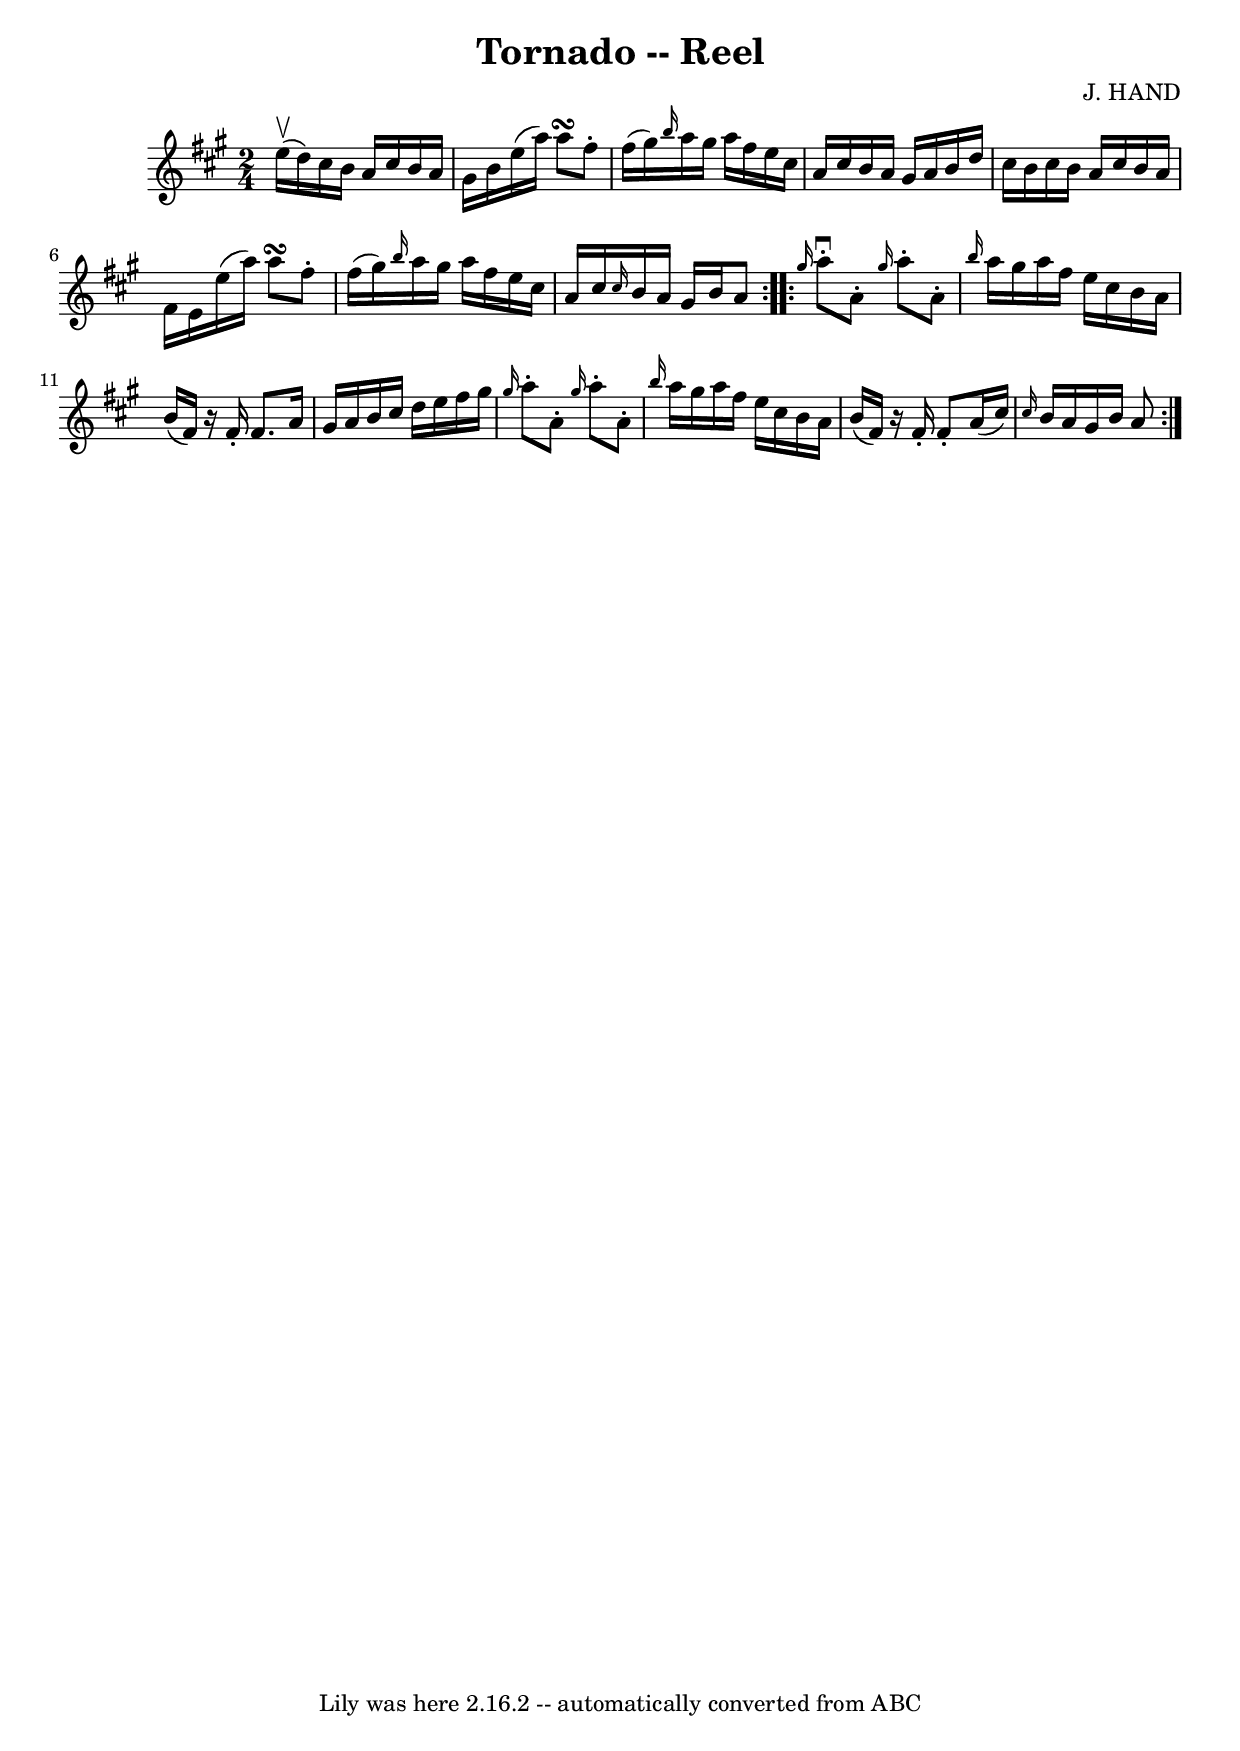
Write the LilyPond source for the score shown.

\version "2.16.2"
\include "Mammoth.ily"
\header {
  %% book = "Ryan's Mammoth Collection"
  composer = "J. HAND"
  crossRefNumber = "1"
  footnotes = "\\\\262"
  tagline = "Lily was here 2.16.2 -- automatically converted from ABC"
  title = "Tornado -- Reel"

}
voicedefault =  {



  \repeat volta 2 {

    \time 2/4 
    \key a \major     e''16^\upbow(d''16)  |
    cis''16         b'16 a'16 cis''16 b'16 a'16 gis'16 b'16     |
    e''16 (     a''16) a''8\turn fis''8-. fis''16 (gis''16)    |
    
    \grace { b''16  
	   } a''16 gis''16 a''16 fis''16 e''16 cis''16      a'16 cis''16     |
    b'16 a'16 gis'16 a'16 b'16         d''16 cis''16 b'16     |
    cis''16 b'16 a'16 cis''16         b'16 a'16 fis'16 e'16     |
    e''16 (a''16) a''8\turn         fis''8-. fis''16 (gis''16)    |
    \grace { b''16  
	   } a''16         gis''16 a''16 fis''16 e''16 cis''16 a'16 cis''16     |
    
    \grace { cis''16  
	   } b'16 a'16 gis'16 b'16 a'8  
  }     

  \repeat volta 2 {
    \grace { gis''16  
	   } a''8^\downbow-. a'8-. \grace {   
	     gis''16   	   } a''8-. a'8-.    |
    \grace { b''16  
	   } a''16         gis''16 a''16 fis''16 e''16 cis''16 b'16 a'16     |
         b'16 (fis'16)   r16 fis'16-. fis'8. a'16     |
    gis'16         a'16 b'16 cis''16 d''16 e''16 fis''16 gis''16     |
    
    \grace { gis''16  
	   } a''8-. a'8-.   \grace { gis''16  
				     } a''8-.        a'8-.    |
    \grace { b''16  
	   } a''16 gis''16 a''16 fis''16        e''16 cis''16 b'16 a'16     |
    b'16 (fis'16)   r16      fis'16-. fis'8-. a'16 (cis''16)    |
    \grace { cis''16  

	   } b'16 a'16 gis'16 b'16 a'8  
  }   

}

\score{
  <<

    \context Staff="default"
    {
      \voicedefault 
      
    }

  >>
  \layout {
    
  }
  \midi {
  }

}
